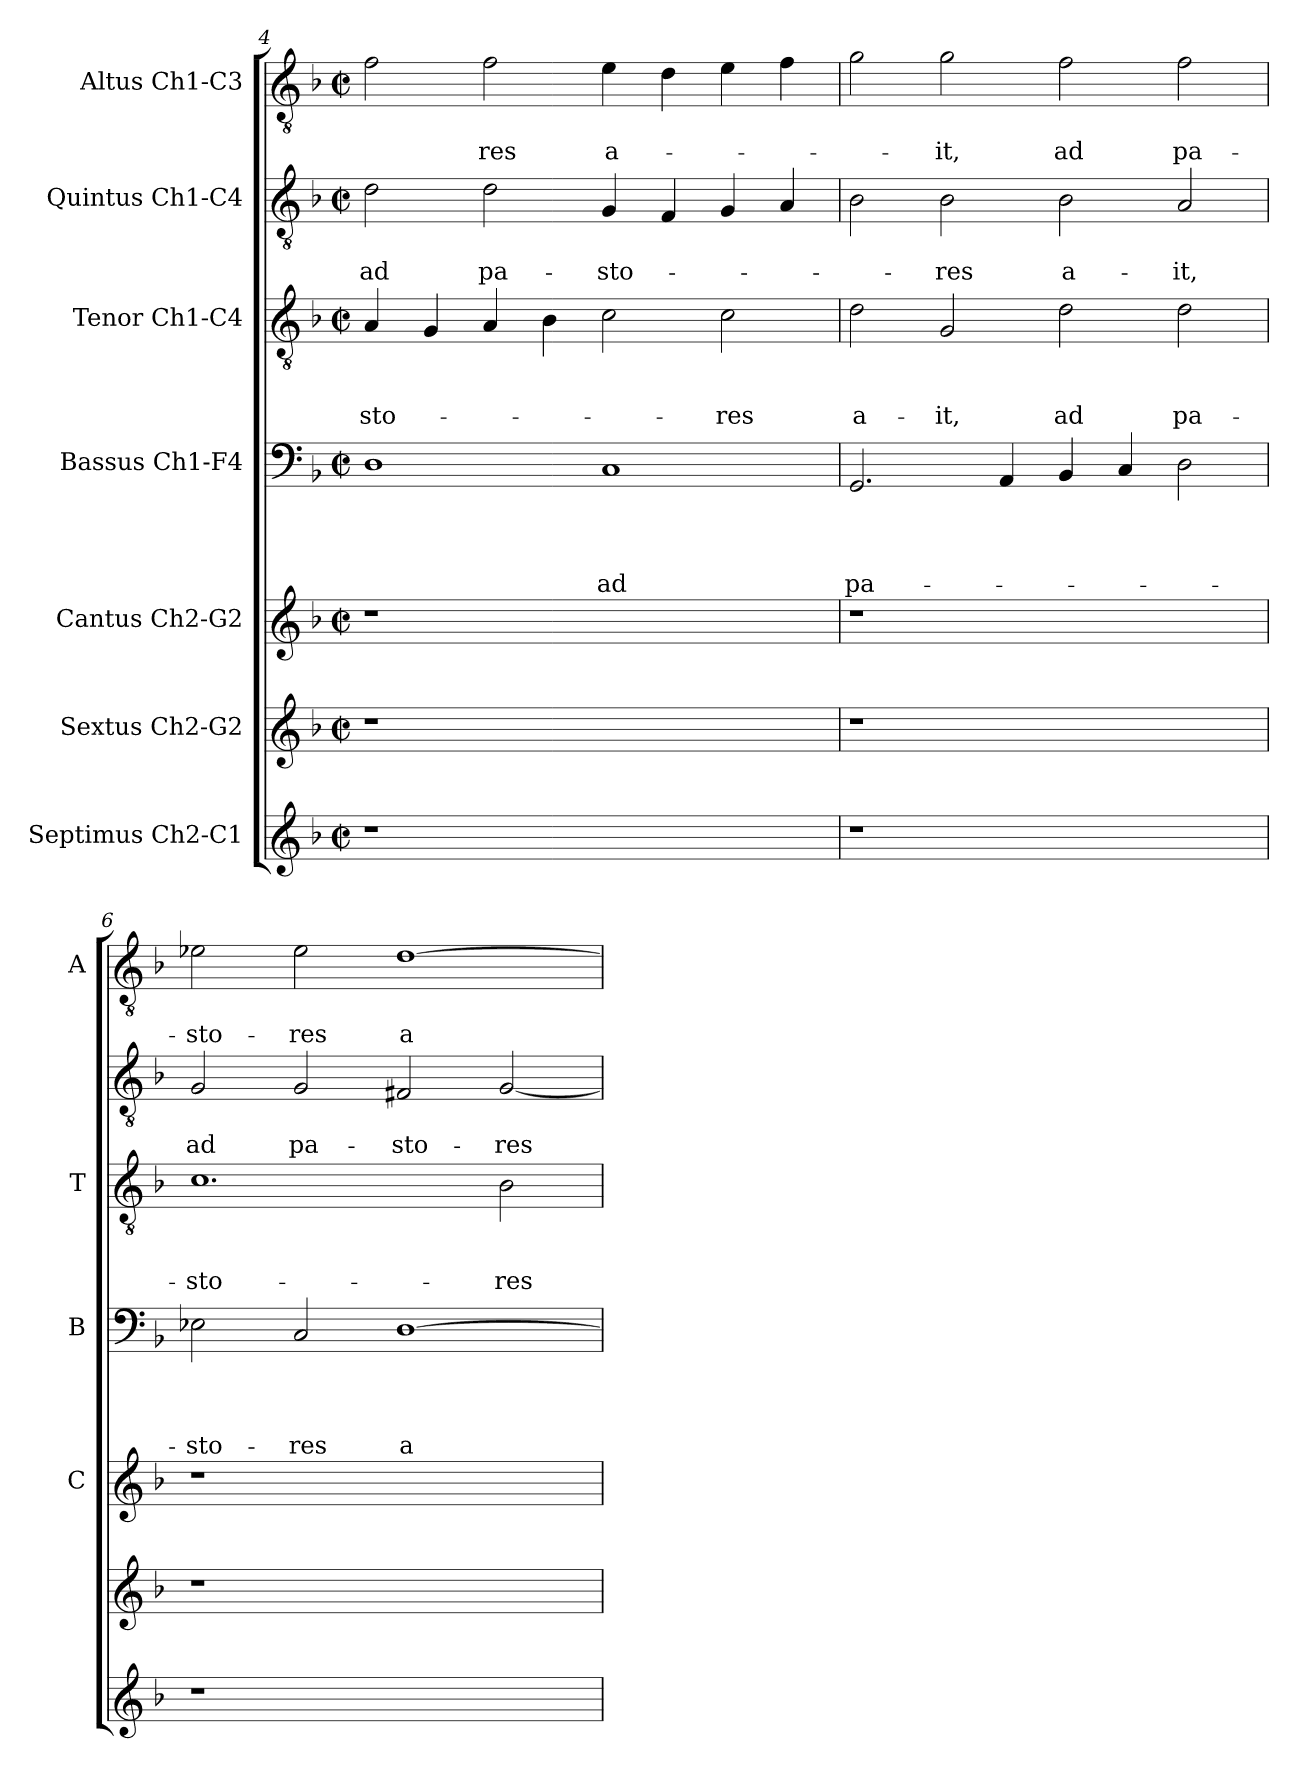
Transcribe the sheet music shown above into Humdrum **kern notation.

**kern	**kern	**kern	**kern	**text	**text	**text	**text	**kern	**text	**text	**text	**kern	**text	**text	**kern	**text	**text
*part7	*part6	*part5	*part4	*part4	*part4	*part4	*part4	*part3	*part3	*part3	*part3	*part2	*part2	*part2	*part1	*part1	*part1
*staff7	*staff6	*staff5	*staff4	*staff4	*staff4	*staff4	*staff4	*staff3	*staff3	*staff3	*staff3	*staff2	*staff2	*staff2	*staff1	*staff1	*staff1
*I"Septimus Ch2-C1	*I"Sextus Ch2-G2	*I"Cantus Ch2-G2	*I"Bassus Ch1-F4	*	*	*	*	*I"Tenor Ch1-C4	*	*	*	*I"Quintus Ch1-C4	*	*	*I"Altus Ch1-C3	*	*
*	*	*I'C	*I'B	*	*	*	*	*I'T	*	*	*	*	*	*	*I'A	*	*
*clefG2	*clefG2	*clefG2	*clefF4	*	*	*	*	*clefGv2	*	*	*	*clefGv2	*	*	*clefGv2	*	*
*k[b-]	*k[b-]	*k[b-]	*k[b-]	*	*	*	*	*k[b-]	*	*	*	*k[b-]	*	*	*k[b-]	*	*
*F:	*F:	*F:	*F:	*	*	*	*	*F:	*	*	*	*F:	*	*	*F:	*	*
*M2/2	*M2/2	*M2/2	*M2/2	*	*	*	*	*M2/2	*	*	*	*M2/2	*	*	*M2/2	*	*
*met(c|)	*met(c|)	*met(c|)	*met(c|)	*	*	*	*	*met(c|)	*	*	*	*met(c|)	*	*	*met(c|)	*	*
=4	=4	=4	=4	=4	=4	=4	=4	=4	=4	=4	=4	=4	=4	=4	=4	=4	=4
!	!	!	!	!	!	!	!	!	!	!	!LO:LY:b	!	!	!LO:LY:b	!	!	!
1r	1r	1r	1D	.	.	.	.	4A/	.	.	-sto-	2d\	.	ad	2f\	.	.
.	.	.	.	.	.	.	.	4G/	.	.	.	.	.	.	.	.	.
!	!	!	!	!	!	!	!	!	!	!	!	!	!	!LO:LY:b	!	!	!LO:LY:b
.	.	.	.	.	.	.	.	4A/	.	.	.	2d\	.	pa-	2f\	.	-res
.	.	.	.	.	.	.	.	4B-\	.	.	.	.	.	.	.	.	.
!	!	!	!	!	!	!	!LO:LY:b	!	!	!	!	!	!	!LO:LY:b	!	!	!LO:LY:b
1ryy	1ryy	1ryy	1C	.	.	.	ad	2c\	.	.	.	4G/	.	-sto-	4e\	.	a-
.	.	.	.	.	.	.	.	.	.	.	.	4F/	.	.	4d\	.	.
!	!	!	!	!	!	!	!	!	!	!	!LO:LY:b	!	!	!	!	!	!
.	.	.	.	.	.	.	.	2c\	.	.	-res	4G/	.	.	4e\	.	.
.	.	.	.	.	.	.	.	.	.	.	.	4A/	.	.	4f\	.	.
=5	=5	=5	=5	=5	=5	=5	=5	=5	=5	=5	=5	=5	=5	=5	=5	=5	=5
!	!	!	!	!	!	!	!LO:LY:b	!	!	!	!LO:LY:b	!	!	!	!	!	!
1r	1r	1r	2.GG/	.	.	.	pa-	2d\	.	.	a-	2B-\	.	.	2g\	.	.
!	!	!	!	!	!	!	!	!	!	!	!LO:LY:b	!	!	!LO:LY:b	!	!	!LO:LY:b
.	.	.	.	.	.	.	.	2G/	.	.	-it,	2B-\	.	-res	2g\	.	-it,
.	.	.	4AA/	.	.	.	.	.	.	.	.	.	.	.	.	.	.
!	!	!	!	!	!	!	!	!	!	!	!LO:LY:b	!	!	!LO:LY:b	!	!	!LO:LY:b
1ryy	1ryy	1ryy	4BB-/	.	.	.	.	2d\	.	.	ad	2B-\	.	a-	2f\	.	ad
.	.	.	4C/	.	.	.	.	.	.	.	.	.	.	.	.	.	.
!	!	!	!	!	!	!	!	!	!	!	!LO:LY:b	!	!	!LO:LY:b	!	!	!LO:LY:b
.	.	.	2D\	.	.	.	.	2d\	.	.	pa-	2A/	.	-it,	2f\	.	pa-
!!LO:LB:g=z
=6	=6	=6	=6	=6	=6	=6	=6	=6	=6	=6	=6	=6	=6	=6	=6	=6	=6
!	!	!	!	!	!	!	!LO:LY:b	!	!	!	!LO:LY:b	!	!	!LO:LY:b	!	!	!LO:LY:b
1r	1r	1r	2E-X\	.	.	.	-sto-	1.c	.	.	-sto-	2G/	.	ad	2e-X\	.	-sto-
!	!	!	!	!	!	!	!LO:LY:b	!	!	!	!	!	!	!LO:LY:b	!	!	!LO:LY:b
.	.	.	2C/	.	.	.	-res	.	.	.	.	2G/	.	pa-	2e-\	.	-res
!	!	!	!	!	!	!	!LO:LY:b	!	!	!	!	!	!	!LO:LY:b	!	!	!LO:LY:b
1ryy	1ryy	1ryy	[1D	.	.	.	a-	.	.	.	.	2F#X/	.	-sto-	[1d	.	a-
!	!	!	!	!	!	!	!	!	!	!	!LO:LY:b	!	!	!LO:LY:b	!	!	!
.	.	.	.	.	.	.	.	2B-\	.	.	-res	[2G/	.	-res	.	.	.
=	=	=	=	=	=	=	=	=	=	=	=	=	=	=	=	=	=
*-	*-	*-	*-	*-	*-	*-	*-	*-	*-	*-	*-	*-	*-	*-	*-	*-	*-
